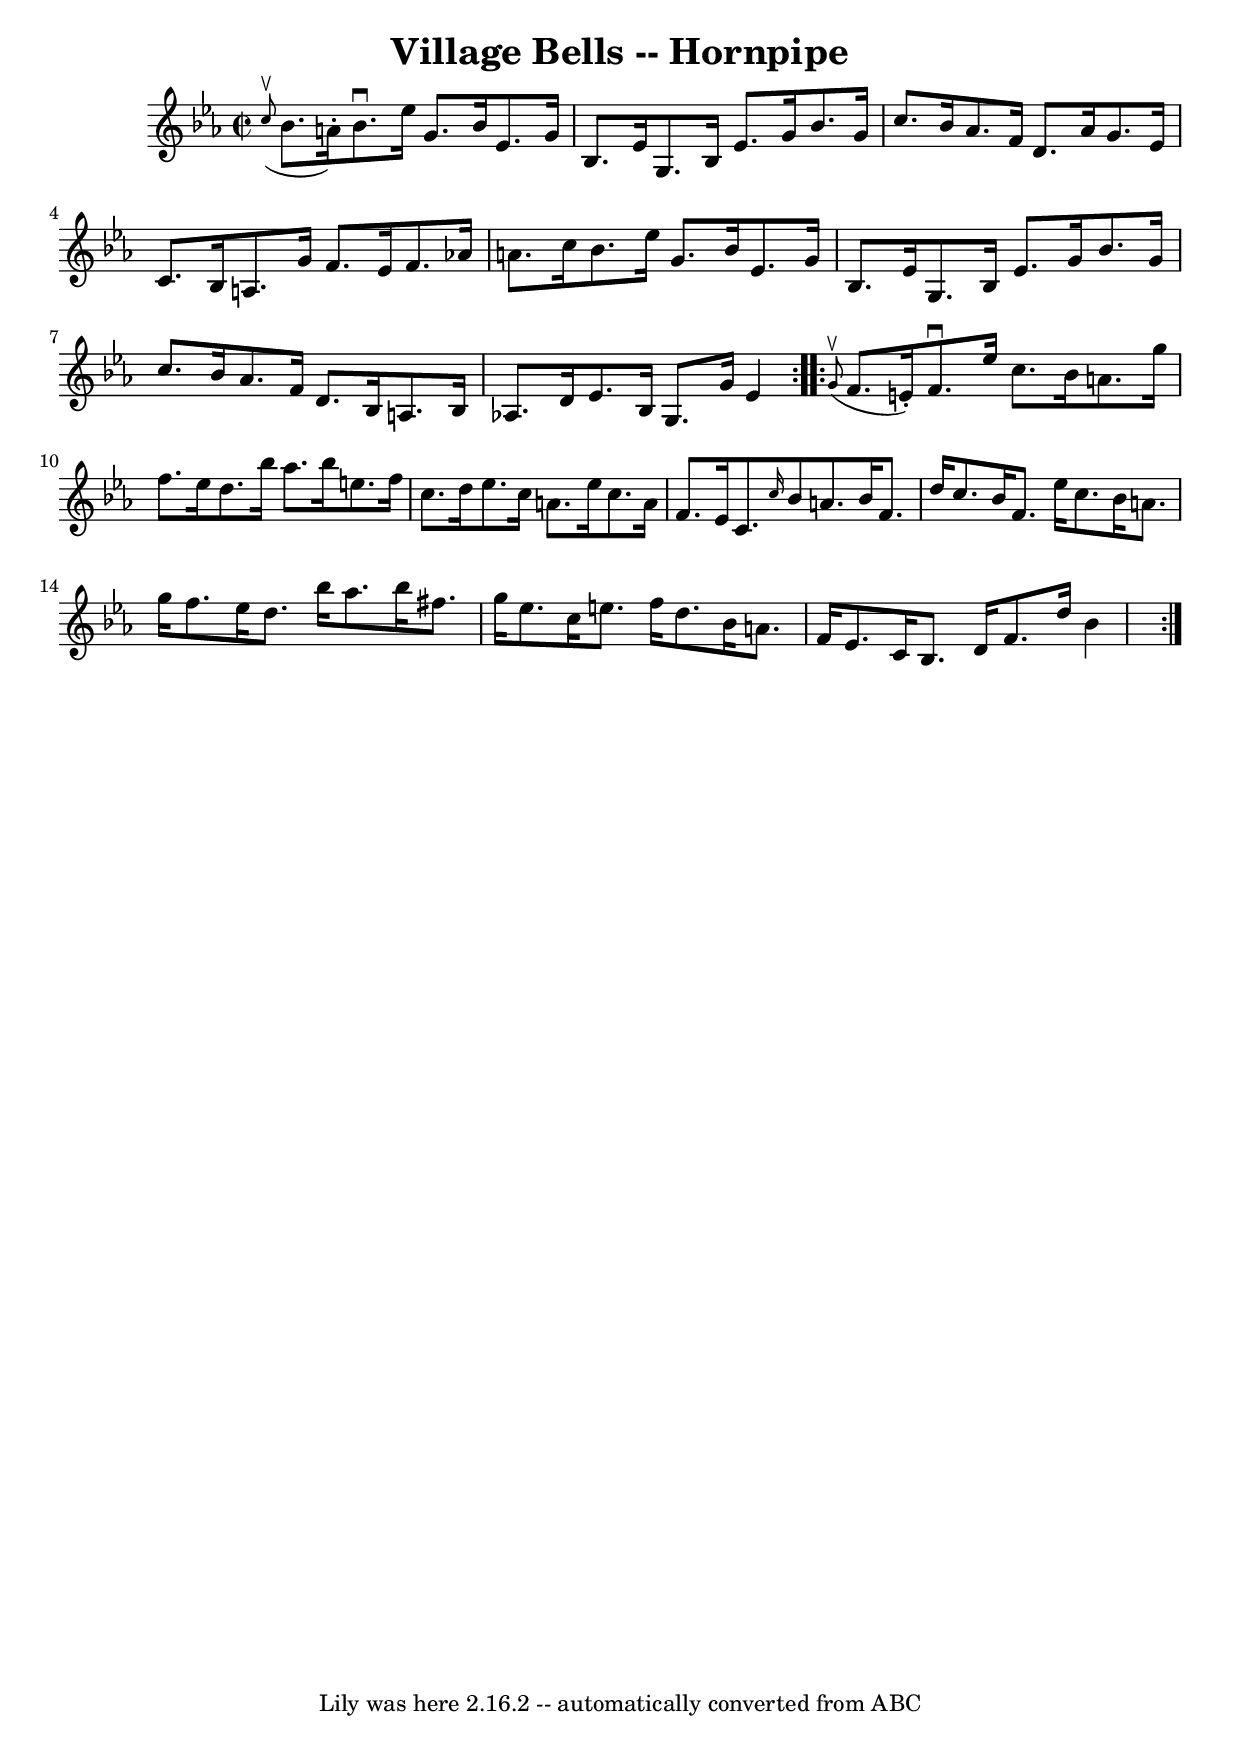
\version "2.7.40"
\include "Mammoth.ily"
\header {
	%% book = "Cole's 1000 Fiddle Tunes"
	crossRefNumber = "1"
	footnotes = ""
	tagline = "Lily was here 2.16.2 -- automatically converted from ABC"
	title = "Village Bells -- Hornpipe"
}
voicedefault =  {
\set Score.defaultBarType = "empty"

\repeat volta 2 {
\override Staff.TimeSignature #'style = #'C
 \time 2/2 \key ees \major   \grace { c''8^\upbow(} bes'8. a'16 -.) 
|
 bes'8.^\downbow ees''16 g'8. bes'16 ees'8. g'16    
bes8. ees'16  |
 g8. bes16 ees'8. g'16 bes'8. g'16    
c''8. bes'16  |
 aes'8. f'16 d'8. aes'16 g'8.    
ees'16 c'8. bes16  |
 a8. g'16 f'8. ees'16 f'8.    
aes'!16 a'8. c''16  |
 bes'8. ees''16 g'8. bes'16    
ees'8. g'16 bes8. ees'16  |
 g8. bes16 ees'8. g'16    
bes'8. g'16 c''8. bes'16  |
 aes'8. f'16 d'8. bes16 
 a8. bes16 aes!8. d'16  |
 ees'8. bes16 g8. g'16    
ees'4  }     \repeat volta 2 {   \grace { g'8^\upbow(} f'8. e'16 -. 
-) |
 f'8.^\downbow ees''16 c''8. bes'16 a'8. g''16    
f''8. ees''16  |
 d''8. bes''16 aes''8. bes''16 e''8.    
f''16 c''8. d''16  |
 ees''8. c''16 a'8. ees''16    
c''8. a'16 f'8. ees'16  |
 c'8.  \grace { c''16  } bes'8  
 a'8. bes'16 f'8. d''16 c''8. bes'16  |
 f'8.    
ees''16 c''8. bes'16 a'8. g''16 f''8. ees''16  |
   
d''8. bes''16 aes''8. bes''16 fis''8. g''16 ees''8. c''16  
|
 e''8. f''16 d''8. bes'16 a'8. f'16 ees'8.    
c'16  |
 bes8. d'16 f'8. d''16 bes'4  }   
}

\score{
    <<

	\context Staff="default"
	{
	    \voicedefault 
	}

    >>
	\layout {
	}
	\midi {}
}
